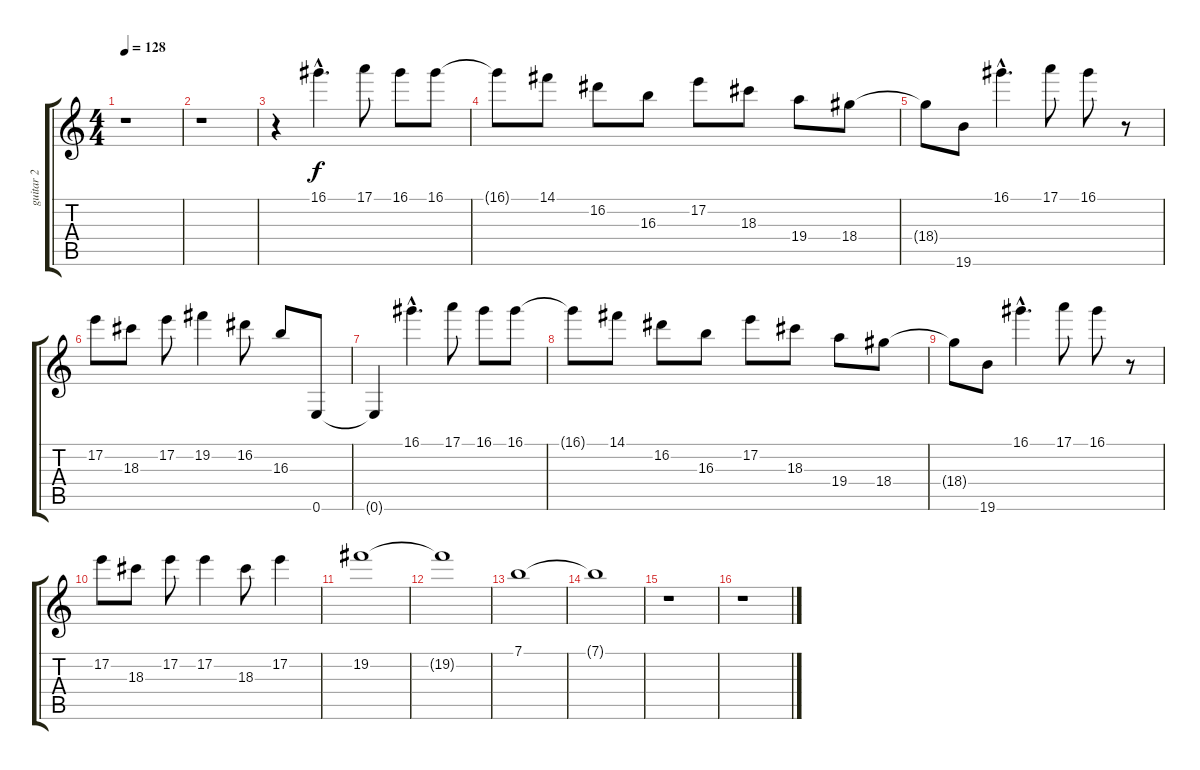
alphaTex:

\track ("guitar 2" "guitar 2") {instrument overdrivenguitar}
\staff {score tabs}
\tuning (E4 B3 G3 D3 A2 E2) {hide}
\ts (4 4)
\tempo 128
\clef g2
\ks c
r.1{dy f} |
r.1 |
r.4 16.1{hac}.4{d} 17.1.8 16.1.8 16.1.8 |
16.1{t}.8 14.1.8 16.2.8 16.3.8 17.2.8 18.3.8 19.4.8 18.4.8 |
18.4{t}.8 19.6.8 16.1{hac}.4{d} 17.1.8 16.1.8 r.8 |
17.2.8 18.3.8 17.2.8 19.2.4 16.2.8 16.3.8 0.6.8 |
0.6{t}.4 16.1{hac}.4{d} 17.1.8 16.1.8 16.1.8 |
16.1{t}.8 14.1.8 16.2.8 16.3.8 17.2.8 18.3.8 19.4.8 18.4.8 |
18.4{t}.8 19.6.8 16.1{hac}.4{d} 17.1.8 16.1.8 r.8 |
17.2.8 18.3.8 17.2.8 17.2.4 18.3.8 17.2.4 |
19.2.1 |
19.2{t}.1 |
7.1.1 |
7.1{t}.1 |
r.1 |
r.1
